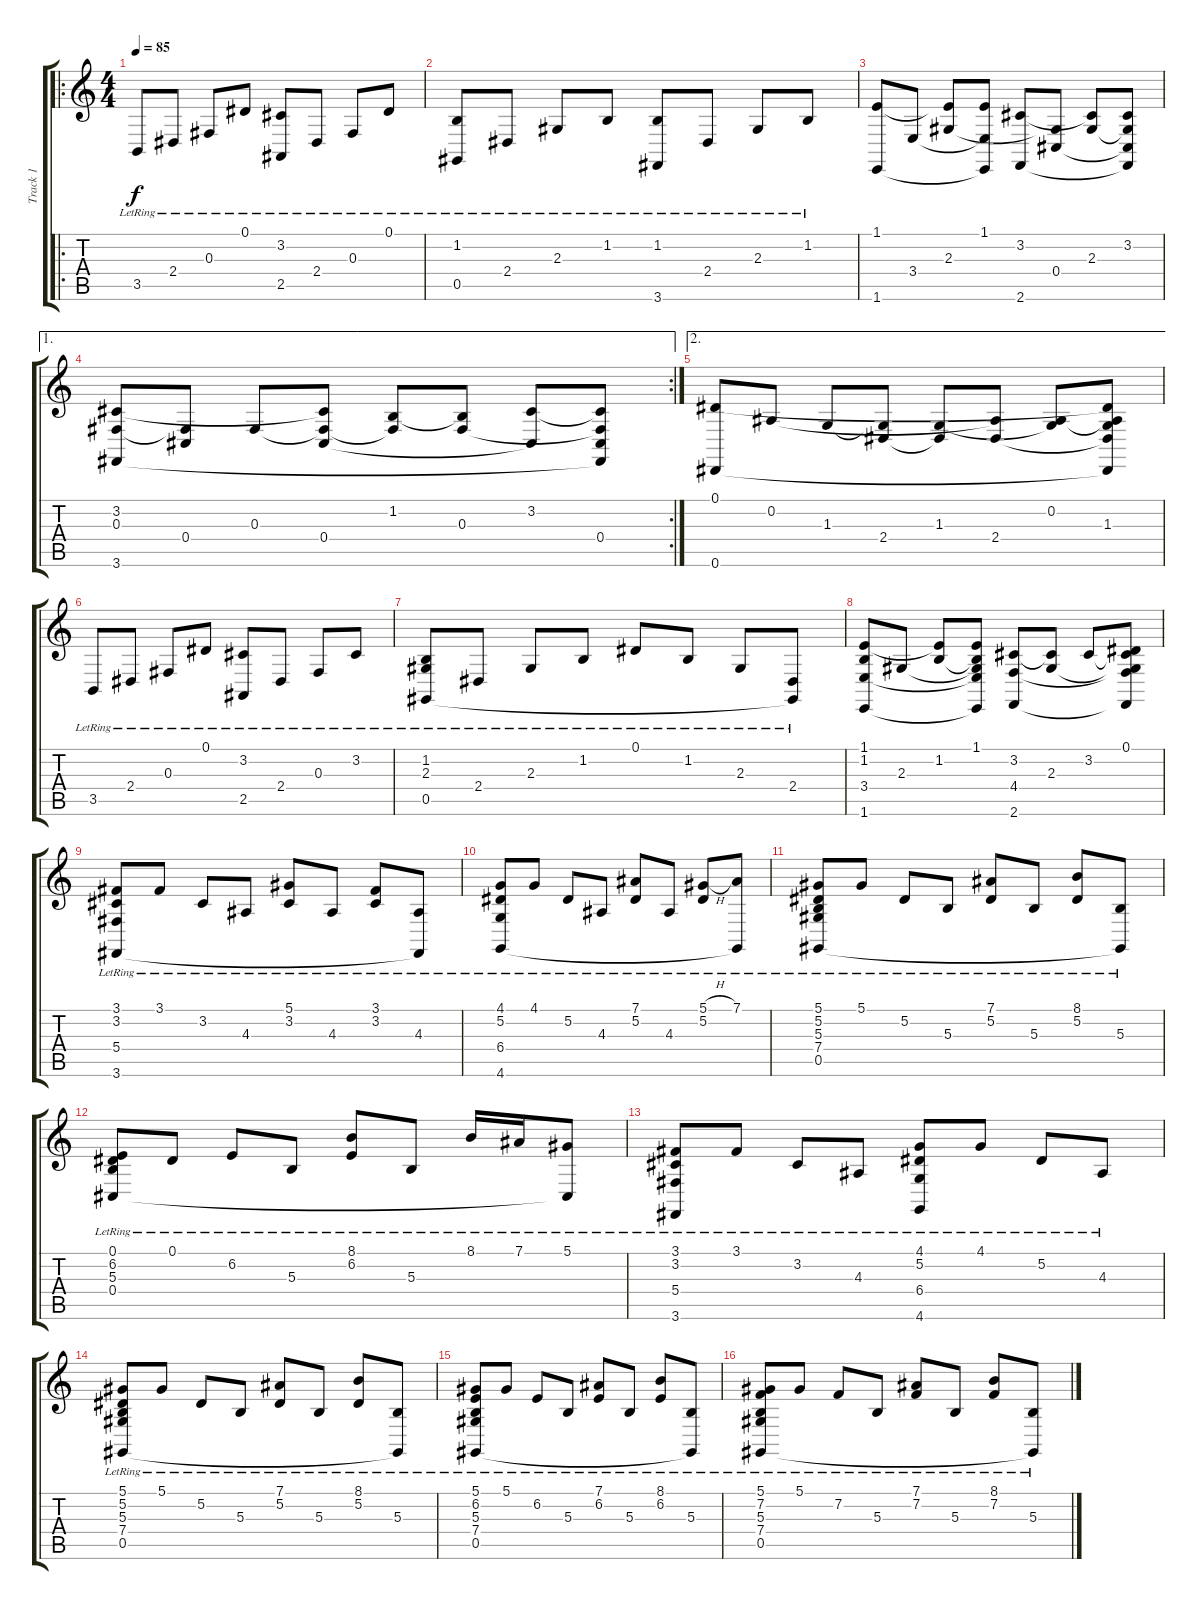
\track ("Track 1" "Track 1") {instrument brightacousticpiano}
\staff {score tabs}
\tuning (Eb4 Bb3 Gb3 Db3 Ab2 Eb2) {hide}
\ro
\ts (4 4)
\tempo 85
\clef g2
\ks c
3.5{lr}.8{dy f instrument brightacousticpiano} 2.4{lr}.8 0.3{lr}.8 0.1{lr}.8 (3.2{lr} 2.5{lr}).8 2.4{lr}.8 0.3{lr}.8 0.1{lr}.8 |
(1.2{lr} 0.5{lr}).8 2.4{lr}.8 2.3{lr}.8 1.2{lr}.8 (1.2{lr} 3.6{lr}).8 2.4{lr}.8 2.3{lr}.8 1.2{lr}.8 |
(1.1 1.6).8 3.4.8 (1.1{t} 2.3).8 (1.1 3.4{t} 1.6{t}).8 (3.2 2.6).8 (2.3{t} 0.4).8 (3.2{t} 2.3).8 (3.2 2.3{t} 0.4{t} 2.6{t}).8 |
\ae 1
\rc 2
(3.2 0.3 3.6).8 (0.3{t} 0.4).8 0.3.8 (3.2{t} 0.3{t} 0.4).8 (1.2 0.3{t}).8 (1.2{t} 0.3).8 (3.2 0.4{t}).8 (3.2{t} 0.3{t} 0.4 3.6{t}).8 |
\ae 2
(0.1 0.6).8 0.2.8 1.3.8 (1.3{t} 2.4).8 (1.3 2.4{t}).8 (0.2{t} 2.4).8 (0.2 1.3{t}).8 (0.1{t} 0.2{t} 1.3 2.4{t} 0.6{t}).8 |
3.5{lr}.8 2.4{lr}.8 0.3{lr}.8 0.1{lr}.8 (3.2{lr} 2.5{lr}).8 2.4{lr}.8 0.3{lr}.8 3.2{lr}.8 |
(1.2{lr} 2.3{lr} 0.5{lr}).8 2.4{lr}.8 2.3{lr}.8 1.2{lr}.8 0.1{lr}.8 1.2{lr}.8 2.3{lr}.8 (2.4{lr} 0.5{t}).8 |
(1.1 1.2 3.4 1.6).8 2.3.8 (1.1{t} 1.2).8 (1.1 1.2{t} 2.3{t} 3.4{t} 1.6{t}).8 (3.2 4.4 2.6).8 (3.2{t} 2.3).8 3.2.8 (0.1 3.2{t} 2.3{t} 4.4{t} 2.6{t}).8 |
(3.1{lr} 3.2{lr} 5.4{lr} 3.6{lr}).8 3.1{lr}.8 3.2{lr}.8 4.3{lr}.8 (5.1{lr} 3.2{lr}).8 4.3{lr}.8 (3.1{lr} 3.2{lr}).8 (4.3{lr} 3.6{t}).8 |
(4.1{lr} 5.2{lr} 6.4{lr} 4.6{lr}).8 4.1{lr}.8 5.2{lr}.8 4.3{lr}.8 (7.1{lr} 5.2{lr}).8 4.3{lr}.8 (5.1{h} 5.2{lr}).8 (7.1{lr} 4.6{t}).8 |
(5.1{lr} 5.2{lr} 5.3{lr} 7.4{lr} 0.5{lr}).8 5.1{lr}.8 5.2{lr}.8 5.3{lr}.8 (7.1{lr} 5.2{lr}).8 5.3{lr}.8 (8.1{lr} 5.2{lr}).8 (5.3{lr} 0.5{t}).8 |
(0.1{lr} 6.2{lr} 5.3{lr} 0.4{lr}).8 0.1{lr}.8 6.2{lr}.8 5.3{lr}.8 (8.1{lr} 6.2{lr}).8 5.3{lr}.8 8.1{lr}.16 7.1{lr}.16 (5.1{lr} 0.4{t}).8 |
(3.1{lr} 3.2{lr} 5.4{lr} 3.6{lr}).8 3.1{lr}.8 3.2{lr}.8 4.3{lr}.8 (4.1{lr} 5.2{lr} 6.4{lr} 4.6{lr}).8 4.1{lr}.8 5.2{lr}.8 4.3{lr}.8 |
(5.1{lr} 5.2{lr} 5.3{lr} 7.4{lr} 0.5{lr}).8 5.1{lr}.8 5.2{lr}.8 5.3{lr}.8 (7.1{lr} 5.2{lr}).8 5.3{lr}.8 (8.1{lr} 5.2{lr}).8 (5.3{lr} 0.5{t}).8 |
(5.1{lr} 6.2{lr} 5.3{lr} 7.4{lr} 0.5{lr}).8 5.1{lr}.8 6.2{lr}.8 5.3{lr}.8 (7.1{lr} 6.2{lr}).8 5.3{lr}.8 (8.1{lr} 6.2{lr}).8 (5.3{lr} 0.5{t}).8 |
(5.1{lr} 7.2{lr} 5.3{lr} 7.4{lr} 0.5{lr}).8 5.1{lr}.8 7.2{lr}.8 5.3{lr}.8 (7.1{lr} 7.2{lr}).8 5.3{lr}.8 (8.1{lr} 7.2{lr}).8 (5.3{lr} 0.5{t}).8
